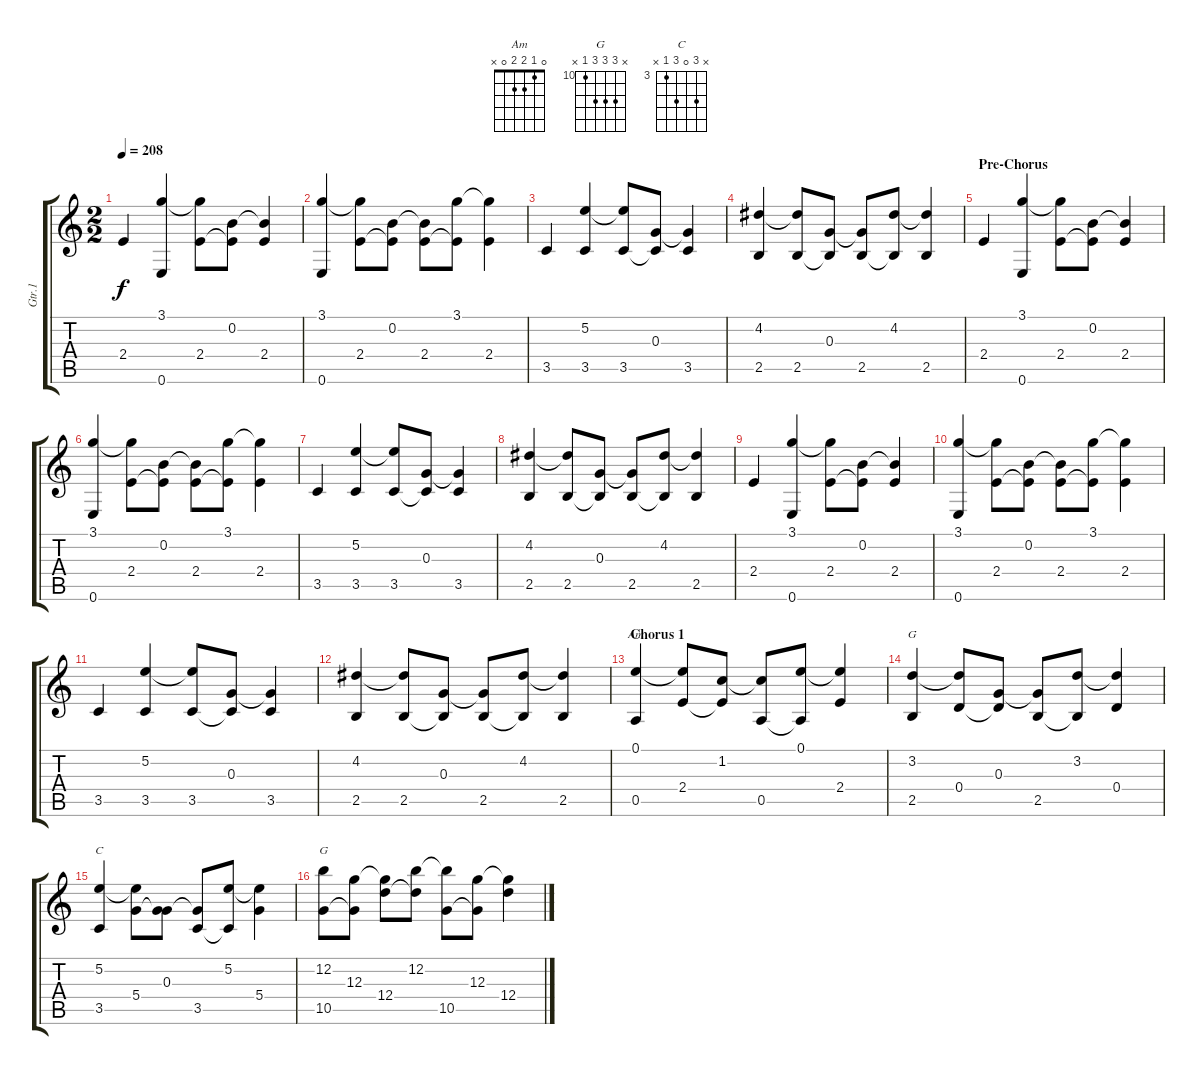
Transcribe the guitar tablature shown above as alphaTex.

\track ("Gtr.1" "Gtr.1") {instrument acousticguitarsteel}
\staff {score tabs}
\tuning (E4 B3 G3 D3 A2 E2) {hide}
\chord ("Am" 0 1 2 2 0 x)
\chord ("G" x 3 0 0 2 x)
\chord ("C" x 5 0 5 3 x) {firstfret 3}
\chord ("G" x 12 12 12 10 x) {firstfret 10}
\ts (2 2)
\tempo 208
\clef g2
\ks c
2.4.4{dy f} (3.1 0.6).4 (3.1{t} 2.4).8 (0.2 2.4{t}).8 (0.2{t} 2.4).4 |
(3.1 0.6).4 (3.1{t} 2.4).8 (0.2 2.4{t}).8 (0.2{t} 2.4).8 (3.1 2.4{t}).8 (3.1{t} 2.4).4 |
3.5.4 (5.2 3.5).4 (5.2{t} 3.5).8 (0.3 3.5{t}).8 (0.3{t} 3.5).4 |
(4.2 2.5).4 (4.2{t} 2.5).8 (0.3 2.5{t}).8 (0.3{t} 2.5).8 (4.2 2.5{t}).8 (4.2{t} 2.5).4 |
\section ("" "Pre-Chorus")
2.4.4 (3.1 0.6).4 (3.1{t} 2.4).8 (0.2 2.4{t}).8 (0.2{t} 2.4).4 |
(3.1 0.6).4 (3.1{t} 2.4).8 (0.2 2.4{t}).8 (0.2{t} 2.4).8 (3.1 2.4{t}).8 (3.1{t} 2.4).4 |
3.5.4 (5.2 3.5).4 (5.2{t} 3.5).8 (0.3 3.5{t}).8 (0.3{t} 3.5).4 |
(4.2 2.5).4 (4.2{t} 2.5).8 (0.3 2.5{t}).8 (0.3{t} 2.5).8 (4.2 2.5{t}).8 (4.2{t} 2.5).4 |
2.4.4 (3.1 0.6).4 (3.1{t} 2.4).8 (0.2 2.4{t}).8 (0.2{t} 2.4).4 |
(3.1 0.6).4 (3.1{t} 2.4).8 (0.2 2.4{t}).8 (0.2{t} 2.4).8 (3.1 2.4{t}).8 (3.1{t} 2.4).4 |
3.5.4 (5.2 3.5).4 (5.2{t} 3.5).8 (0.3 3.5{t}).8 (0.3{t} 3.5).4 |
(4.2 2.5).4 (4.2{t} 2.5).8 (0.3 2.5{t}).8 (0.3{t} 2.5).8 (4.2 2.5{t}).8 (4.2{t} 2.5).4 |
\section ("" "Chorus 1")
(0.1 0.5).4{ch "Am"} (0.1{t} 2.4).8 (1.2 2.4{t}).8 (1.2{t} 0.5).8 (0.1 0.5{t}).8 (0.1{t} 2.4).4 |
(3.2 2.5).4{ch "G"} (3.2{t} 0.4).8 (0.3 0.4{t}).8 (0.3{t} 2.5).8 (3.2 2.5{t}).8 (3.2{t} 0.4).4 |
(5.2 3.5).4{ch "C"} (5.2{t} 5.4).8 (0.3 5.4{t}).8 (0.3{t} 3.5).8 (5.2 3.5{t}).8 (5.2{t} 5.4).4 |
(12.2 10.5).8{ch "G"} (12.3 10.5{t}).8 (12.3{t} 12.4).8 (12.2 12.4{t}).8 (12.2{t} 10.5).8 (12.3 10.5{t}).8 (12.3{t} 12.4).4
